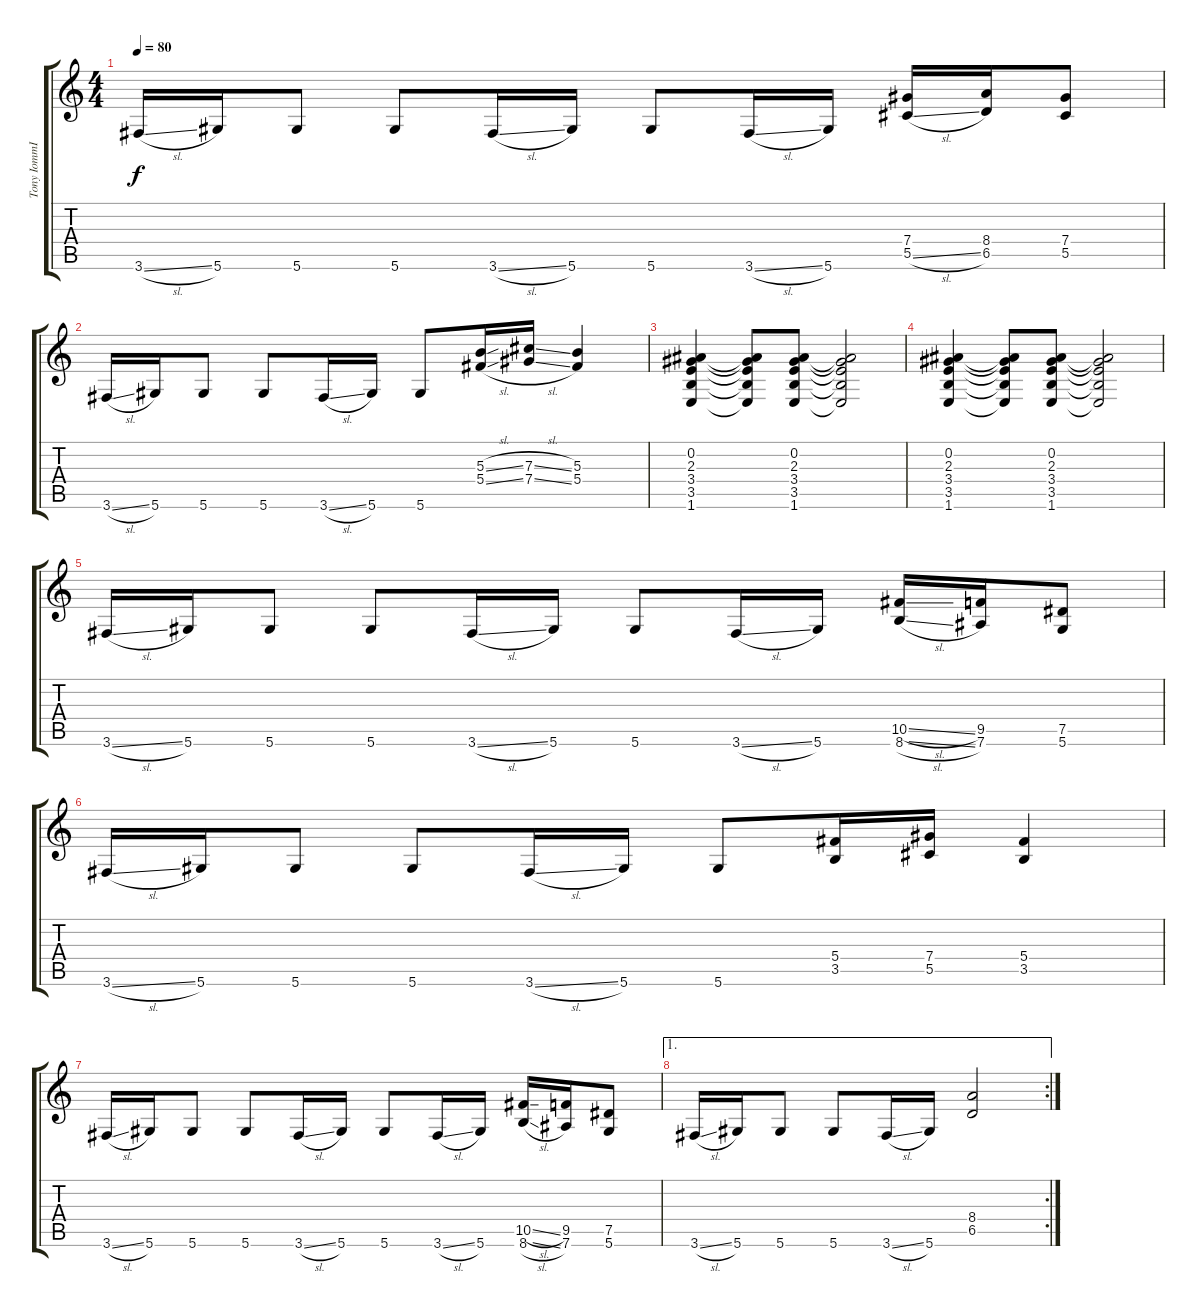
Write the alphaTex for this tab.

\track ("Tony IommI Acoustic" "Tony IommI") {instrument acousticguitarsteel}
\staff {score tabs}
\tuning (Eb4 Bb3 Gb3 Db3 Ab2 Eb2) {hide}
\ts (4 4)
\tempo 80
\clef g2
\ks c
3.6{sl}.16{dy f} 5.6.16 5.6.8 5.6.8 3.6{sl}.16 5.6.16 5.6.8 3.6{sl}.16 5.6.16 (7.4 5.5{sl}).16 (8.4 6.5).16 (7.4 5.5).8 |
3.6{sl}.16 5.6.16 5.6.8 5.6.8 3.6{sl}.16 5.6.16 5.6.8 (5.3{sl} 5.4{sl}).16 (7.3{sl} 7.4{sl}).16 (5.3 5.4).4 |
(0.2 2.3 3.4 3.5 1.6).4 (0.2{t} 2.3{t} 3.4{t} 3.5{t} 1.6{t}).8 (0.2 2.3 3.4 3.5 1.6).8 (0.2{t} 2.3{t} 3.4{t} 3.5{t} 1.6{t}).2 |
(0.2 2.3 3.4 3.5 1.6).4 (0.2{t} 2.3{t} 3.4{t} 3.5{t} 1.6{t}).8 (0.2 2.3 3.4 3.5 1.6).8 (0.2{t} 2.3{t} 3.4{t} 3.5{t} 1.6{t}).2 |
3.6{sl}.16 5.6.16 5.6.8 5.6.8 3.6{sl}.16 5.6.16 5.6.8 3.6{sl}.16 5.6.16 (10.5{sl} 8.6{sl}).16 (9.5 7.6).16 (7.5 5.6).8 |
3.6{sl}.16 5.6.16 5.6.8 5.6.8 3.6{sl}.16 5.6.16 5.6.8 (5.4 3.5).16 (7.4 5.5).16 (5.4 3.5).4 |
3.6{sl}.16 5.6.16 5.6.8 5.6.8 3.6{sl}.16 5.6.16 5.6.8 3.6{sl}.16 5.6.16 (10.5{sl} 8.6{sl}).16 (9.5 7.6).16 (7.5 5.6).8 |
\ae 1
\rc 2
3.6{sl}.16 5.6.16 5.6.8 5.6.8 3.6{sl}.16 5.6.16 (8.4 6.5).2
